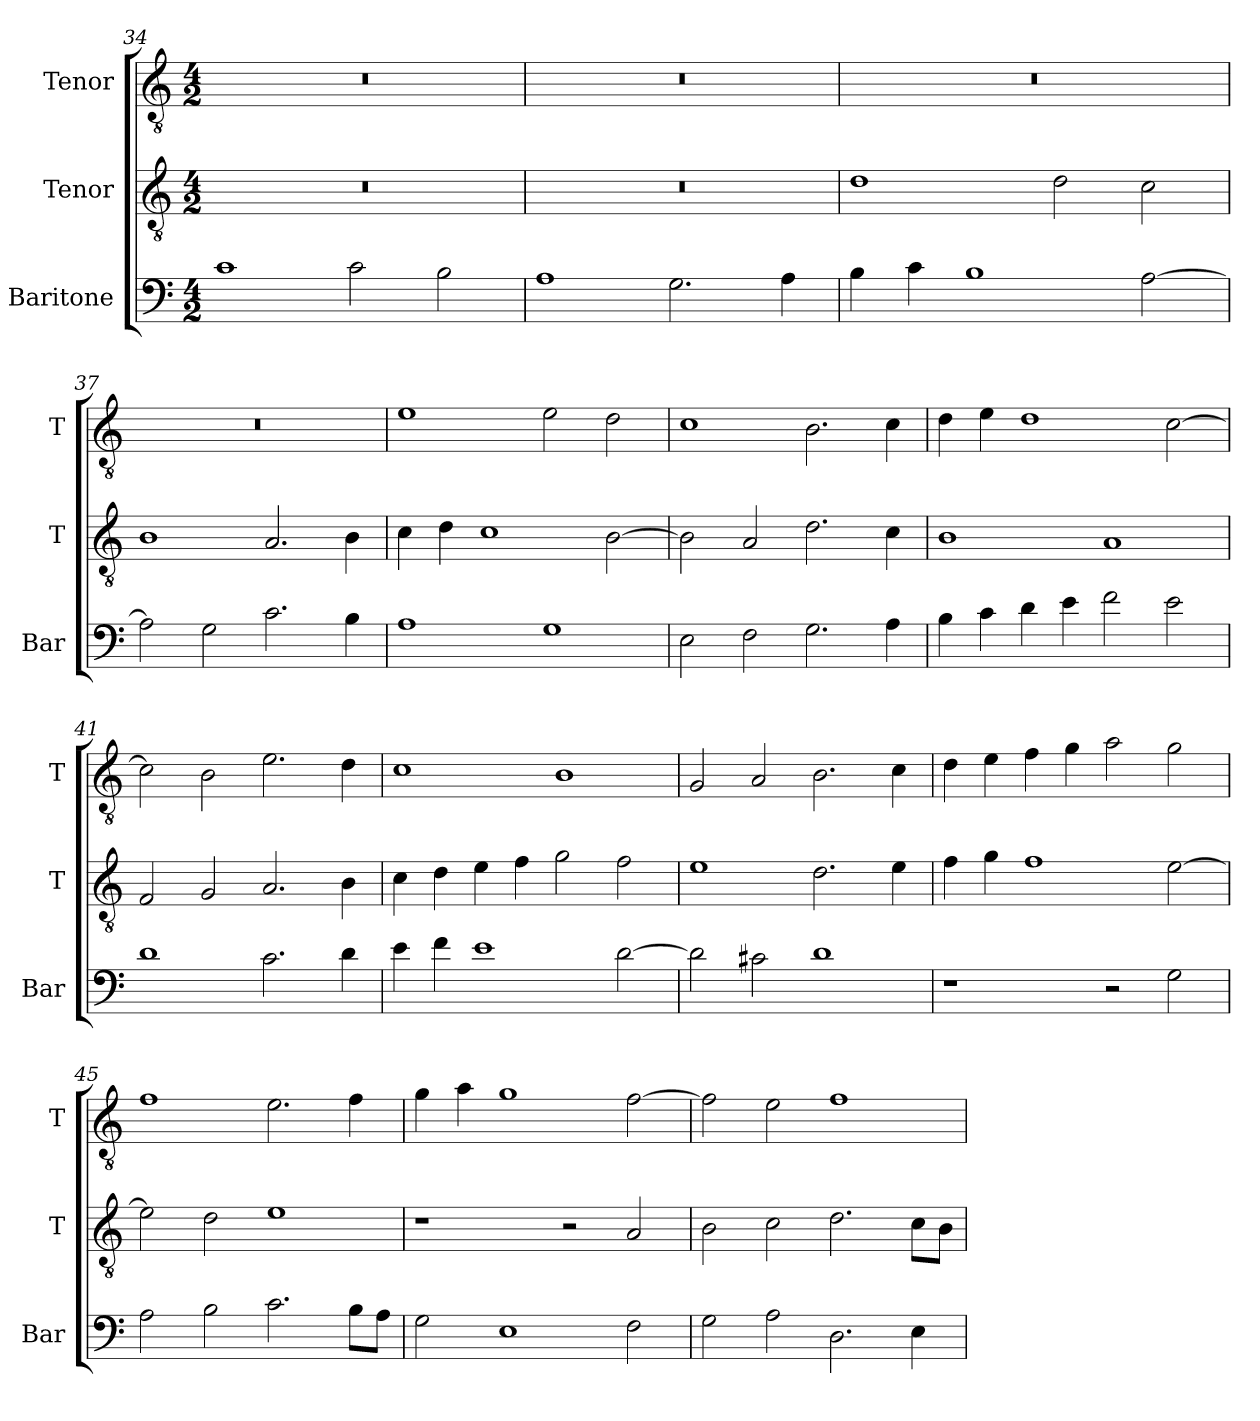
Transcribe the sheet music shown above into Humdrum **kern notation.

**kern	**kern	**kern
*part3	*part2	*part1
*staff3	*staff2	*staff1
*I"Baritone	*I"Tenor	*I"Tenor
*I'Bar	*I'T	*I'T
*clefF4	*clefGv2	*clefGv2
*k[]	*k[]	*k[]
*G:mix	*G:mix	*G:mix
*M4/2	*M4/2	*M4/2
=34	=34	=34
1c	0r	0r
2c	.	.
2B	.	.
=35	=35	=35
1A	0r	0r
2.G	.	.
4A	.	.
=36	=36	=36
4B	1d	0r
4c	.	.
1B	.	.
.	2d	.
[2A	2c	.
=37	=37	=37
2A]	1B	0r
2G	.	.
2.c	2.A	.
4B	4B	.
=38	=38	=38
1A	4c	1e
.	4d	.
.	1c	.
1G	.	2e
.	[2B	2d
=39	=39	=39
2E	2B]	1c
2F	2A	.
2.G	2.d	2.B
4A	4c	4c
=40	=40	=40
4B	1B	4d
4c	.	4e
4d	.	1d
4e	.	.
2f	1A	.
2e	.	[2c
=41	=41	=41
1d	2F	2c]
.	2G	2B
2.c	2.A	2.e
4d	4B	4d
=42	=42	=42
4e	4c	1c
4f	4d	.
1e	4e	.
.	4f	.
.	2g	1B
[2d	2f	.
=43	=43	=43
2d]	1e	2G
2c#X	.	2A
1d	2.d	2.B
.	4e	4c
=44	=44	=44
1r	4f	4d
.	4g	4e
.	1f	4f
.	.	4g
2r	.	2a
2G	[2e	2g
=45	=45	=45
2A	2e]	1f
2B	2d	.
2.c	1e	2.e
8B\L	.	4f
8A\J	.	.
=46	=46	=46
2G	1r	4g
.	.	4a
1E	.	1g
.	2r	.
2F	2A	[2f
=47	=47	=47
2G	2B	2f]
2A	2c	2e
2.D	2.d	1f
4E	8c\L	.
.	8B\J	.
=	=	=
*-	*-	*-
